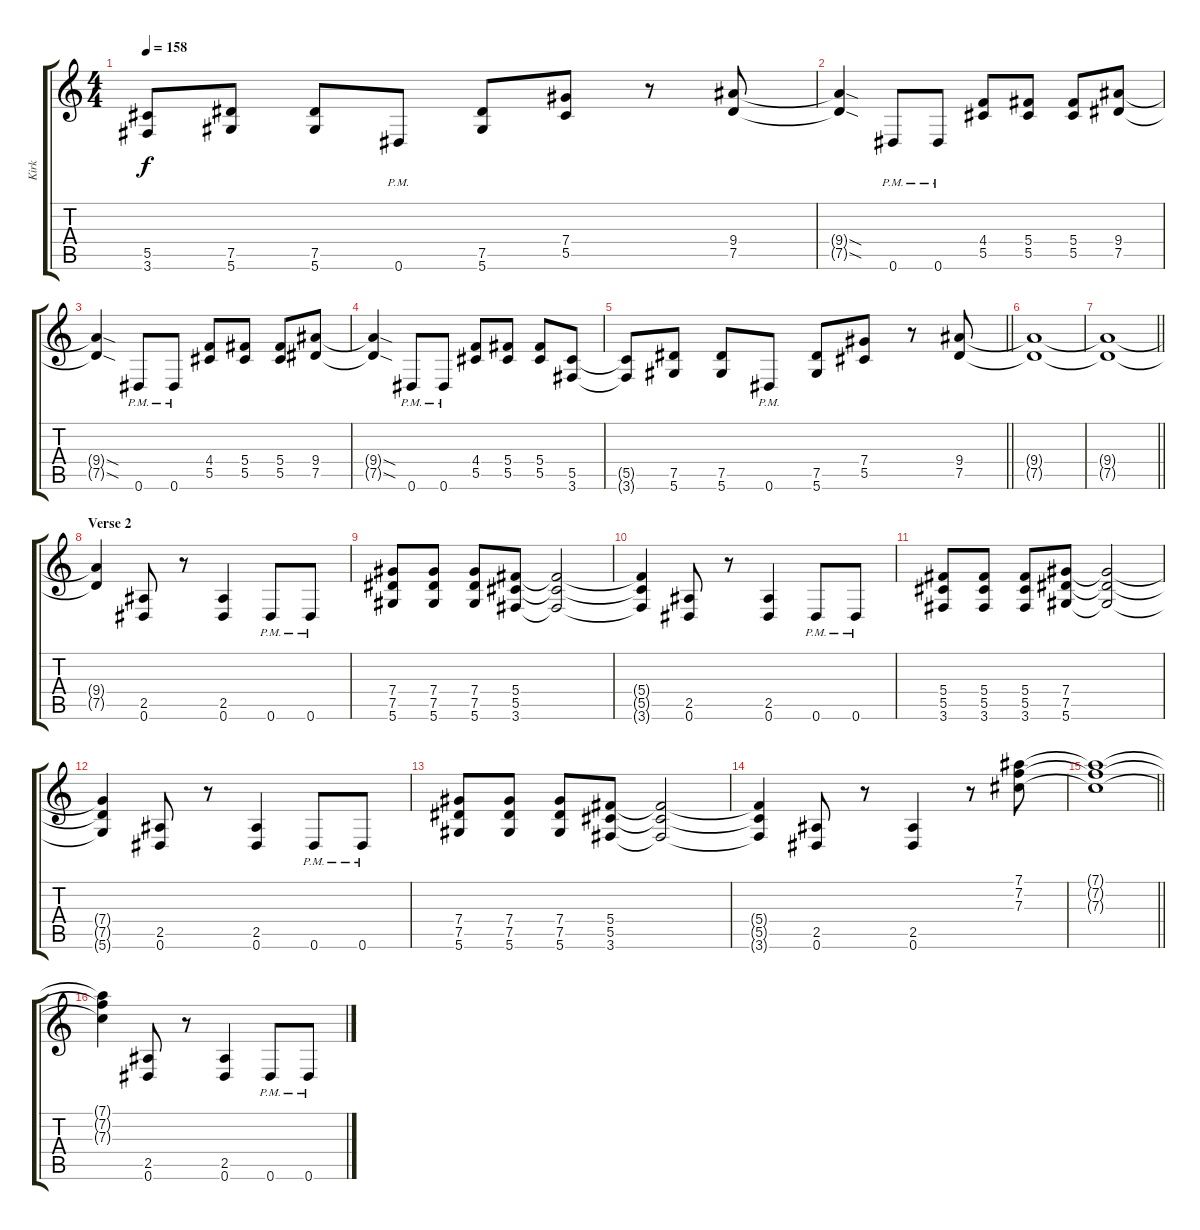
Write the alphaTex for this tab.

\track ("Kirk" "Kirk") {instrument distortionguitar}
\staff {score tabs}
\tuning (Eb4 Bb3 Gb3 Db3 Ab2 Eb2) {hide}
\ts (4 4)
\tempo 158
\clef g2
\ks c
(5.5{t} 3.6{t}).8{dy f} (7.5 5.6).8 (7.5 5.6).8 0.6{pm}.8 (7.5 5.6).8 (7.4 5.5).8 r.8 (9.4 7.5).8 |
(9.4{sod t} 7.5{sod t}).4 0.6{pm}.8 0.6{pm}.8 (4.4 5.5).8 (5.4 5.5).8 (5.4 5.5).8 (9.4 7.5).8 |
(9.4{sod t} 7.5{sod t}).4 0.6{pm}.8 0.6{pm}.8 (4.4 5.5).8 (5.4 5.5).8 (5.4 5.5).8 (9.4 7.5).8 |
(9.4{sod t} 7.5{sod t}).4 0.6{pm}.8 0.6{pm}.8 (4.4 5.5).8 (5.4 5.5).8 (5.4 5.5).8 (5.5 3.6).8 |
\barLineRight lightlight
(5.5{t} 3.6{t}).8 (7.5 5.6).8 (7.5 5.6).8 0.6{pm}.8 (7.5 5.6).8 (7.4 5.5).8 r.8 (9.4 7.5).8 |
\section ("" "")
(9.4{t} 7.5{t}).1 |
\barLineRight lightlight
(9.4{t} 7.5{t}).1 |
\section ("" "Verse 2")
(9.4{t} 7.5{t}).4 (2.5 0.6).8 r.8 (2.5 0.6).4 0.6{pm}.8 0.6{pm}.8 |
(7.4 7.5 5.6).8 (7.4 7.5 5.6).8 (7.4 7.5 5.6).8 (5.4 5.5 3.6).8 (5.4{t} 5.5{t} 3.6{t}).2 |
(5.4{t} 5.5{t} 3.6{t}).4 (2.5 0.6).8 r.8 (2.5 0.6).4 0.6{pm}.8 0.6{pm}.8 |
(5.4 5.5 3.6).8 (5.4 5.5 3.6).8 (5.4 5.5 3.6).8 (7.4 7.5 5.6).8 (7.4{t} 7.5{t} 5.6{t}).2 |
(7.4{t} 7.5{t} 5.6{t}).4 (2.5 0.6).8 r.8 (2.5 0.6).4 0.6{pm}.8 0.6{pm}.8 |
(7.4 7.5 5.6).8 (7.4 7.5 5.6).8 (7.4 7.5 5.6).8 (5.4 5.5 3.6).8 (5.4{t} 5.5{t} 3.6{t}).2 |
(5.4{t} 5.5{t} 3.6{t}).4 (2.5 0.6).8 r.8 (2.5 0.6).4 r.8 (7.1 7.2 7.3).8 |
\barLineRight lightlight
(7.1{t} 7.2{t} 7.3{t}).1 |
\section ("" "")
(7.1{t} 7.2{t} 7.3{t}).4 (2.5 0.6).8 r.8 (2.5 0.6).4 0.6{pm}.8 0.6{pm}.8
